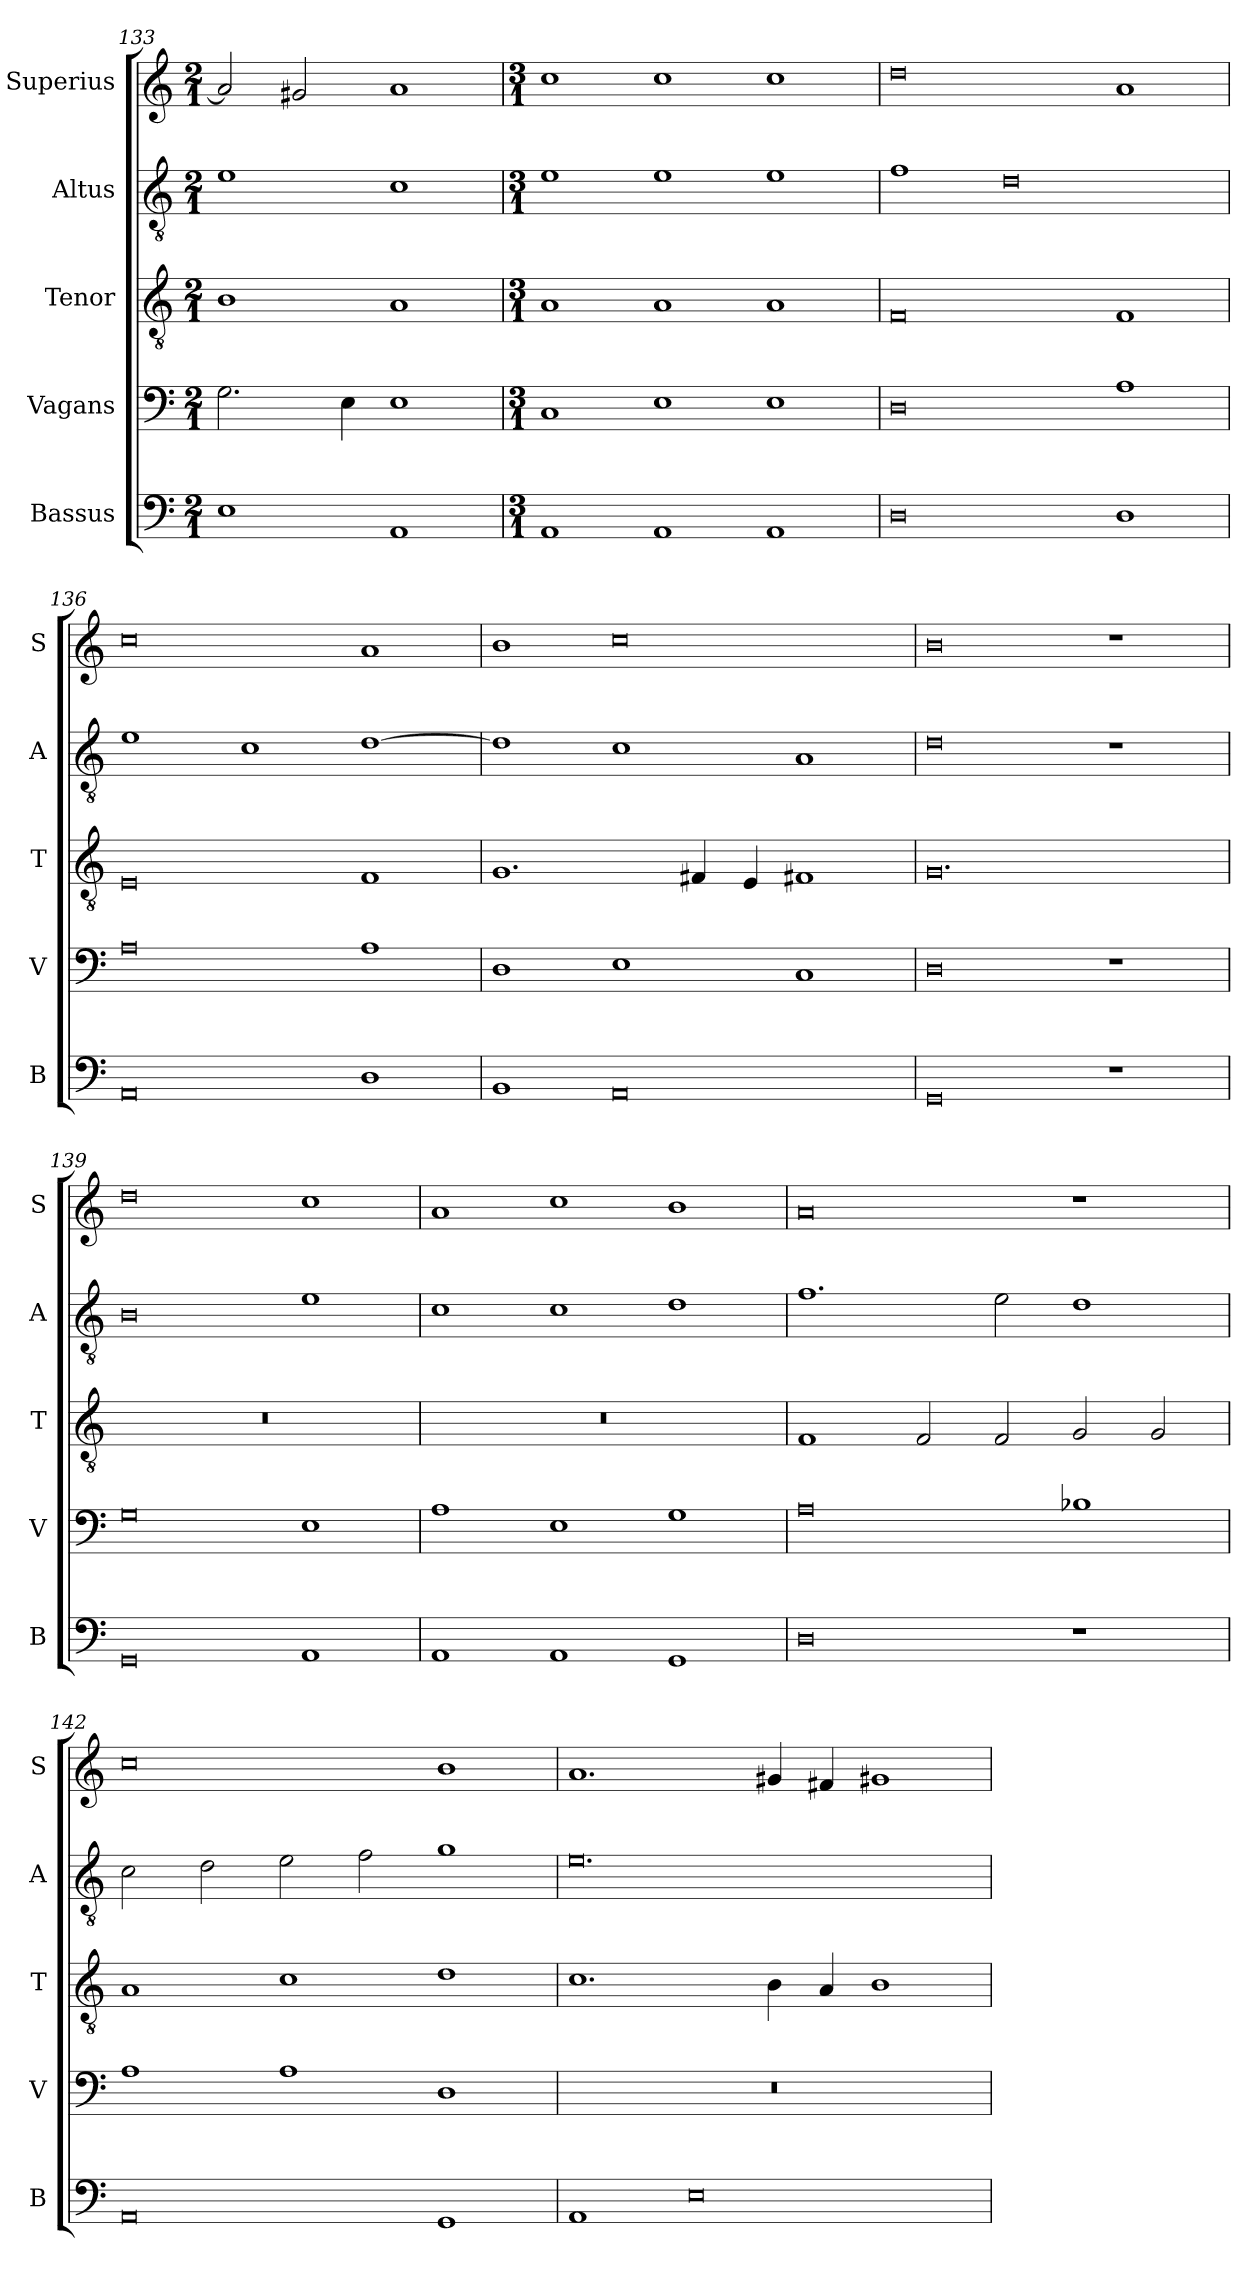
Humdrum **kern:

**kern	**kern	**kern	**kern	**kern
*part5	*part4	*part3	*part2	*part1
*staff5	*staff4	*staff3	*staff2	*staff1
*I"Bassus	*I"Vagans	*I"Tenor	*I"Altus	*I"Superius
*I'B	*I'V	*I'T	*I'A	*I'S
*clefF4	*clefF4	*clefGv2	*clefGv2	*clefG2
*k[]	*k[]	*k[]	*k[]	*k[]
*M2/1	*M2/1	*M2/1	*M2/1	*M2/1
=133	=133	=133	=133	=133
1E	2.G\	1B	1e	2a/]
.	.	.	.	2g#X/
.	4E\	.	.	.
1AA	1E	1A	1c	1a
=134	=134	=134	=134	=134
*M3/1	*M3/1	*M3/1	*M3/1	*M3/1
1AA	1C	1A	1e	1cc
1AA	1E	1A	1e	1cc
1AA	1E	1A	1e	1cc
=135	=135	=135	=135	=135
0D	0D	0F	1f	0dd
.	.	.	0d	.
1D	1A	1F	.	1a
=136	=136	=136	=136	=136
0AA	0A	0E	1e	0cc
.	.	.	1c	.
1D	1A	1F	[1d	1a
=137	=137	=137	=137	=137
1BB	1D	1.G	1d]	1b
0AA	1E	.	1c	0cc
.	.	4F#X/	.	.
.	.	4E/	.	.
.	1C	1F#X	1A	.
=138	=138	=138	=138	=138
0GG	0D	0.G	0d	0b
1r	1r	.	1r	1r
=139	=139	=139	=139	=139
0GG	0G	0.r	0B	0dd
1AA	1E	.	1e	1cc
=140	=140	=140	=140	=140
1AA	1A	0.r	1c	1a
1AA	1E	.	1c	1cc
1GG	1G	.	1d	1b
=141	=141	=141	=141	=141
0D	0A	1F	1.f	0a
.	.	2F/	.	.
.	.	2F/	2e\	.
1r	1B-X	2G/	1d	1r
.	.	2G/	.	.
=142	=142	=142	=142	=142
0AA	1A	1A	2c\	0cc
.	.	.	2d\	.
.	1A	1c	2e\	.
.	.	.	2f\	.
1GG	1D	1d	1g	1b
=143	=143	=143	=143	=143
1AA	0.r	1.c	0.e	1.a
0E	.	.	.	.
.	.	4B\	.	4g#X/
.	.	4A/	.	4f#X/
.	.	1B	.	1g#X
=	=	=	=	=
*-	*-	*-	*-	*-
